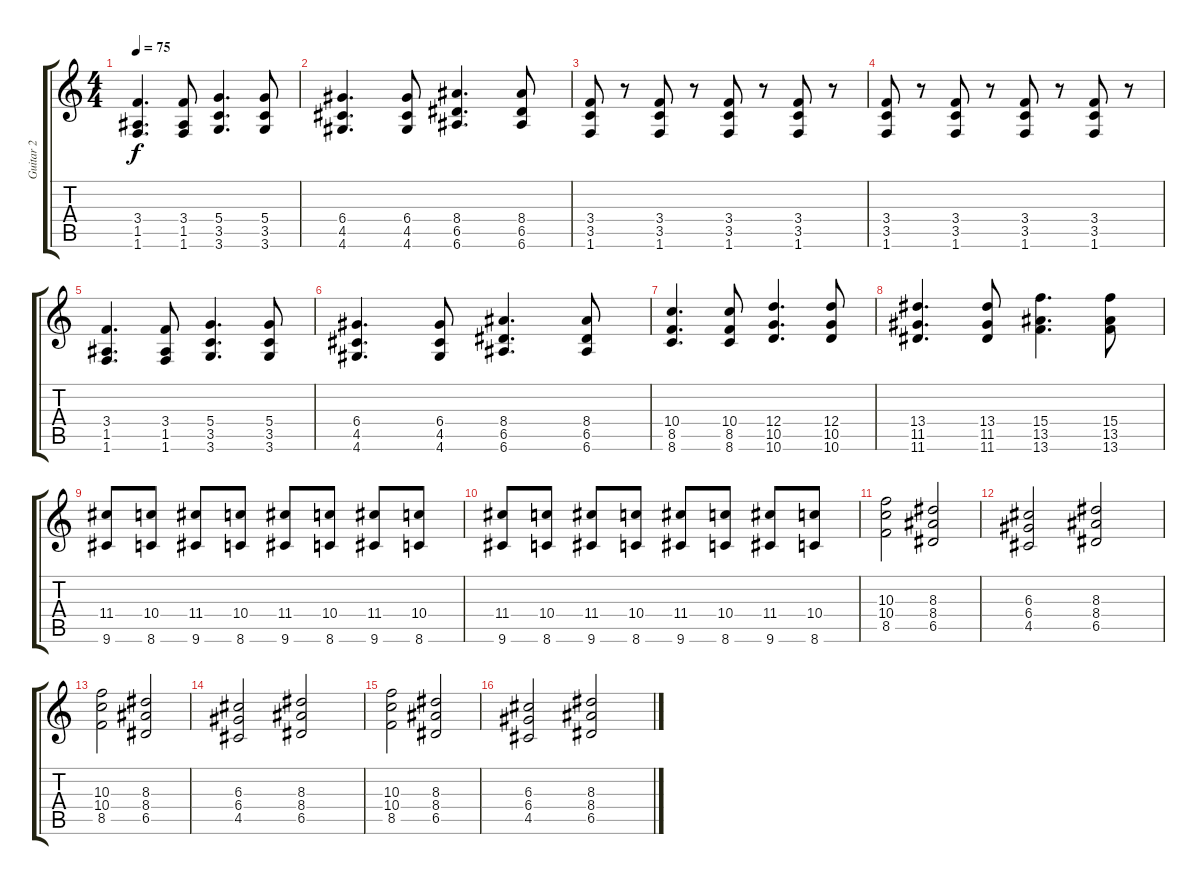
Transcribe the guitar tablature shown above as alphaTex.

\track ("Guitar 2" "Guitar 2") {instrument electricguitarclean}
\staff {score tabs}
\tuning (E4 B3 G3 D3 A2 E2) {hide}
\ts (4 4)
\tempo 75
\clef g2
\ks c
(3.4 1.5 1.6).4{d dy f} (3.4 1.5 1.6).8 (5.4 3.5 3.6).4{d} (5.4 3.5 3.6).8 |
(6.4 4.5 4.6).4{d} (6.4 4.5 4.6).8 (8.4 6.5 6.6).4{d} (8.4 6.5 6.6).8 |
(3.4 3.5 1.6).8 r.8 (3.4 3.5 1.6).8 r.8 (3.4 3.5 1.6).8 r.8 (3.4 3.5 1.6).8 r.8 |
(3.4 3.5 1.6).8 r.8 (3.4 3.5 1.6).8 r.8 (3.4 3.5 1.6).8 r.8 (3.4 3.5 1.6).8 r.8 |
(3.4 1.5 1.6).4{d} (3.4 1.5 1.6).8 (5.4 3.5 3.6).4{d} (5.4 3.5 3.6).8 |
(6.4 4.5 4.6).4{d} (6.4 4.5 4.6).8 (8.4 6.5 6.6).4{d} (8.4 6.5 6.6).8 |
(10.4 8.5 8.6).4{d} (10.4 8.5 8.6).8 (12.4 10.5 10.6).4{d} (12.4 10.5 10.6).8 |
(13.4 11.5 11.6).4{d} (13.4 11.5 11.6).8 (15.4 13.5 13.6).4{d} (15.4 13.5 13.6).8 |
(11.4 9.6).8 (10.4 8.6).8 (11.4 9.6).8 (10.4 8.6).8 (11.4 9.6).8 (10.4 8.6).8 (11.4 9.6).8 (10.4 8.6).8 |
(11.4 9.6).8 (10.4 8.6).8 (11.4 9.6).8 (10.4 8.6).8 (11.4 9.6).8 (10.4 8.6).8 (11.4 9.6).8 (10.4 8.6).8 |
(10.3 10.4 8.5).2 (8.3 8.4 6.5).2 |
(6.3 6.4 4.5).2 (8.3 8.4 6.5).2 |
(10.3 10.4 8.5).2 (8.3 8.4 6.5).2 |
(6.3 6.4 4.5).2 (8.3 8.4 6.5).2 |
(10.3 10.4 8.5).2 (8.3 8.4 6.5).2 |
(6.3 6.4 4.5).2 (8.3 8.4 6.5).2
